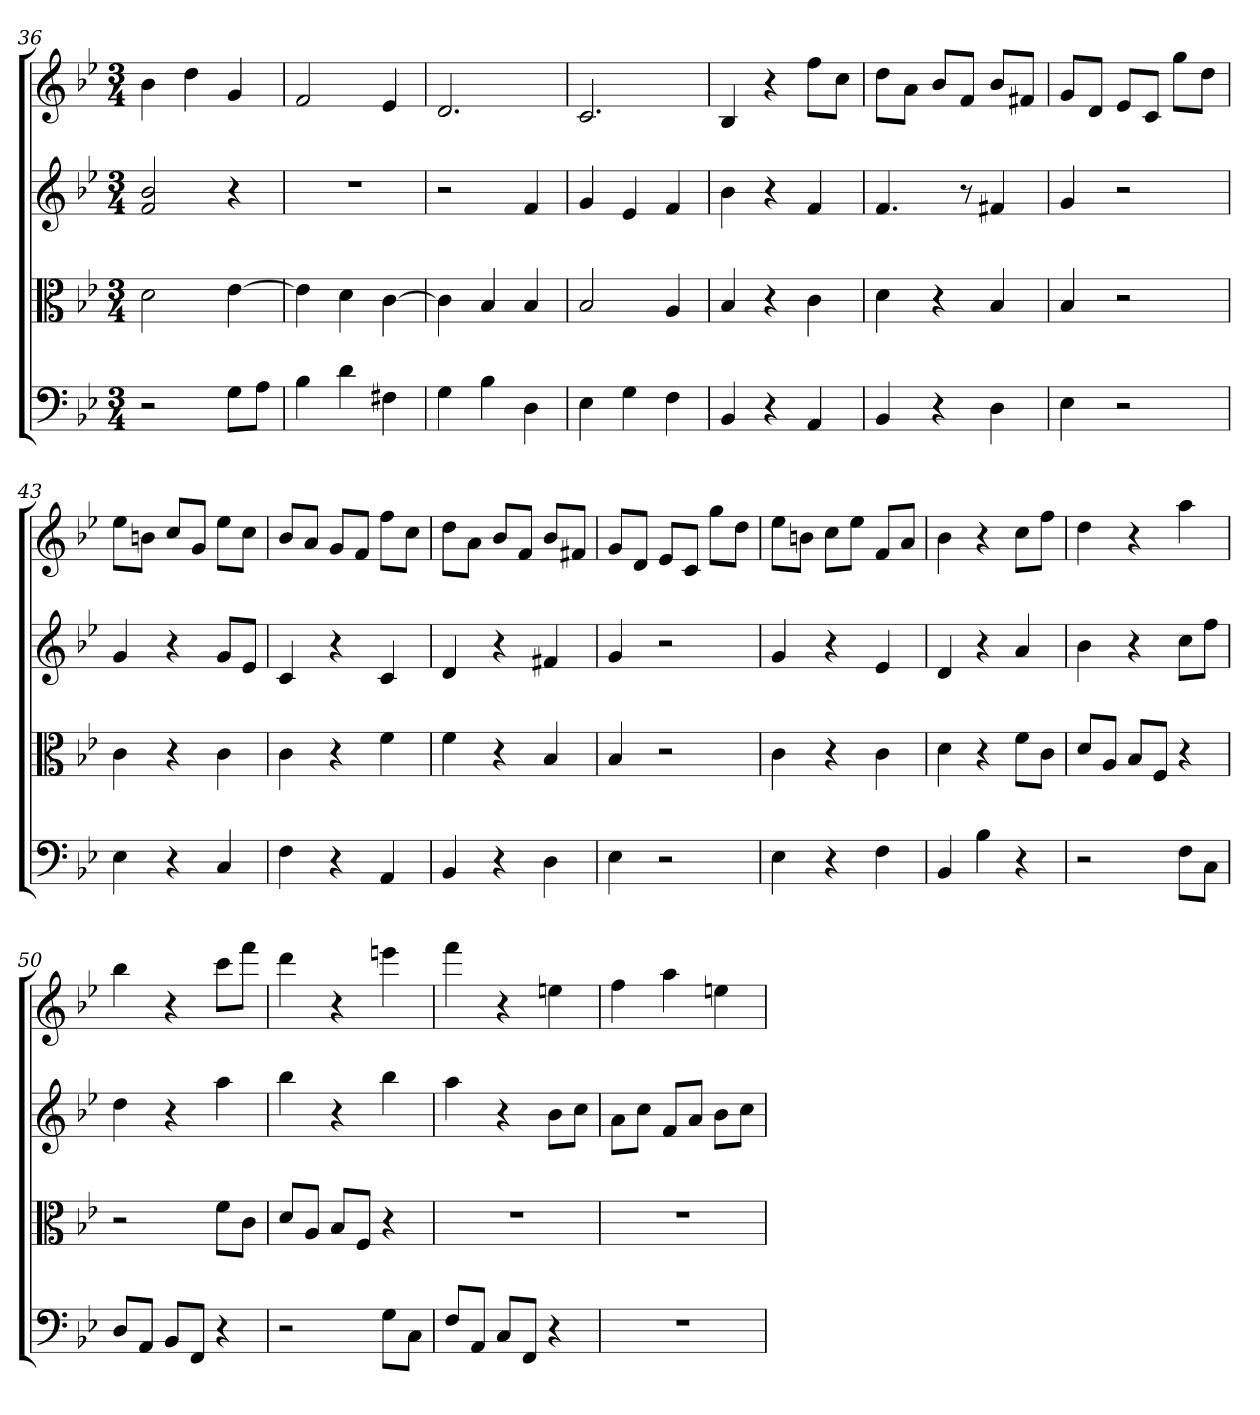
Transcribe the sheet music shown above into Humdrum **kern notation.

**kern	**kern	**kern	**kern
*part4	*part3	*part2	*part1
*staff4	*staff3	*staff2	*staff1
*clefF4	*clefC3	*	*
*k[b-e-]	*k[b-e-]	*k[b-e-]	*k[b-e-]
*B-:	*B-:	*B-:	*B-:
*M3/4	*M3/4	*M3/4	*M3/4
=36	=36	=36	=36
2r	2d	2f 2b-	4b-
.	.	.	4dd
8G\L	[4e-	4r	4g
8A\J	.	.	.
=37	=37	=37	=37
4B-	4e-]	2.r	2f
4d	4d	.	.
4F#X	[4c	.	4e-
=38	=38	=38	=38
4G	4c]	2r	2.d
4B-	4B-	.	.
4D	4B-	4f	.
=39	=39	=39	=39
4E-	2B-	4g	2.c
4G	.	4e-	.
4F	4A	4f	.
=40	=40	=40	=40
4BB-	4B-	4b-	4B-
4r	4r	4r	4r
4AA	4c	4f	8ffL
.	.	.	8ccJ
=41	=41	=41	=41
4BB-	4d	4.f	8ddL
.	.	.	8aJ
4r	4r	.	8b-L
.	.	8r	8fJ
4D	4B-	4f#X	8b-L
.	.	.	8f#XJ
=42	=42	=42	=42
4E-	4B-	4g	8gL
.	.	.	8dJ
2r	2r	2r	8e-L
.	.	.	8cJ
.	.	.	8ggL
.	.	.	8ddJ
=43	=43	=43	=43
4E-	4c	4g	8ee-L
.	.	.	8bnJ
4r	4r	4r	8ccL
.	.	.	8gJ
4C	4c	8gL	8ee-L
.	.	8e-J	8ccJ
=44	=44	=44	=44
4F	4c	4c	8b-L
.	.	.	8aJ
4r	4r	4r	8gL
.	.	.	8fJ
4AA	4f	4c	8ffL
.	.	.	8ccJ
=45	=45	=45	=45
4BB-	4f	4d	8ddL
.	.	.	8aJ
4r	4r	4r	8b-L
.	.	.	8fJ
4D	4B-	4f#X	8b-L
.	.	.	8f#XJ
=46	=46	=46	=46
4E-	4B-	4g	8gL
.	.	.	8dJ
2r	2r	2r	8e-L
.	.	.	8cJ
.	.	.	8ggL
.	.	.	8ddJ
=47	=47	=47	=47
4E-	4c	4g	8ee-L
.	.	.	8bnJ
4r	4r	4r	8ccL
.	.	.	8ee-J
4F	4c	4e-	8fL
.	.	.	8aJ
=48	=48	=48	=48
4BB-	4d	4d	4b-
4B-	4r	4r	4r
4r	8f\L	4a	8ccL
.	8c\J	.	8ffJ
=49	=49	=49	=49
2r	8d/L	4b-	4dd
.	8A/J	.	.
.	8B-/L	4r	4r
.	8F/J	.	.
8F\L	4r	8ccL	4aa
8C\J	.	8ffJ	.
=50	=50	=50	=50
8D/L	2r	4dd	4bb-
8AA/J	.	.	.
8BB-/L	.	4r	4r
8FF/J	.	.	.
4r	8f\L	4aa	8cccL
.	8c\J	.	8fffJ
=51	=51	=51	=51
2r	8d/L	4bb-	4ddd
.	8A/J	.	.
.	8B-/L	4r	4r
.	8F/J	.	.
8G\L	4r	4bb-	4eeen
8C\J	.	.	.
=52	=52	=52	=52
8F/L	2.r	4aa	4fff
8AA/J	.	.	.
8C/L	.	4r	4r
8FF/J	.	.	.
4r	.	8b-L	4een
.	.	8ccJ	.
=53	=53	=53	=53
2.r	2.r	8aL	4ff
.	.	8ccJ	.
.	.	8fL	4aa
.	.	8aJ	.
.	.	8b-L	4een
.	.	8ccJ	.
=	=	=	=
*-	*-	*-	*-
